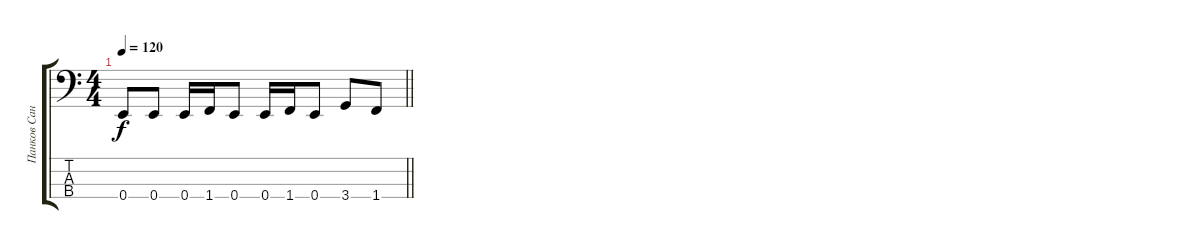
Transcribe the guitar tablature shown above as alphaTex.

\track ("Панков Санёк" "Панков Сан") {instrument electricbasspick}
\staff {score tabs}
\tuning (G2 D2 A1 E1) {hide}
\ts (4 4)
\tempo 120
\clef f4
\barLineRight lightlight
\ks c
0.4.8{dy f} 0.4.8 0.4.16 1.4.16 0.4.8 0.4.16 1.4.16 0.4.8 3.4.8 1.4.8
